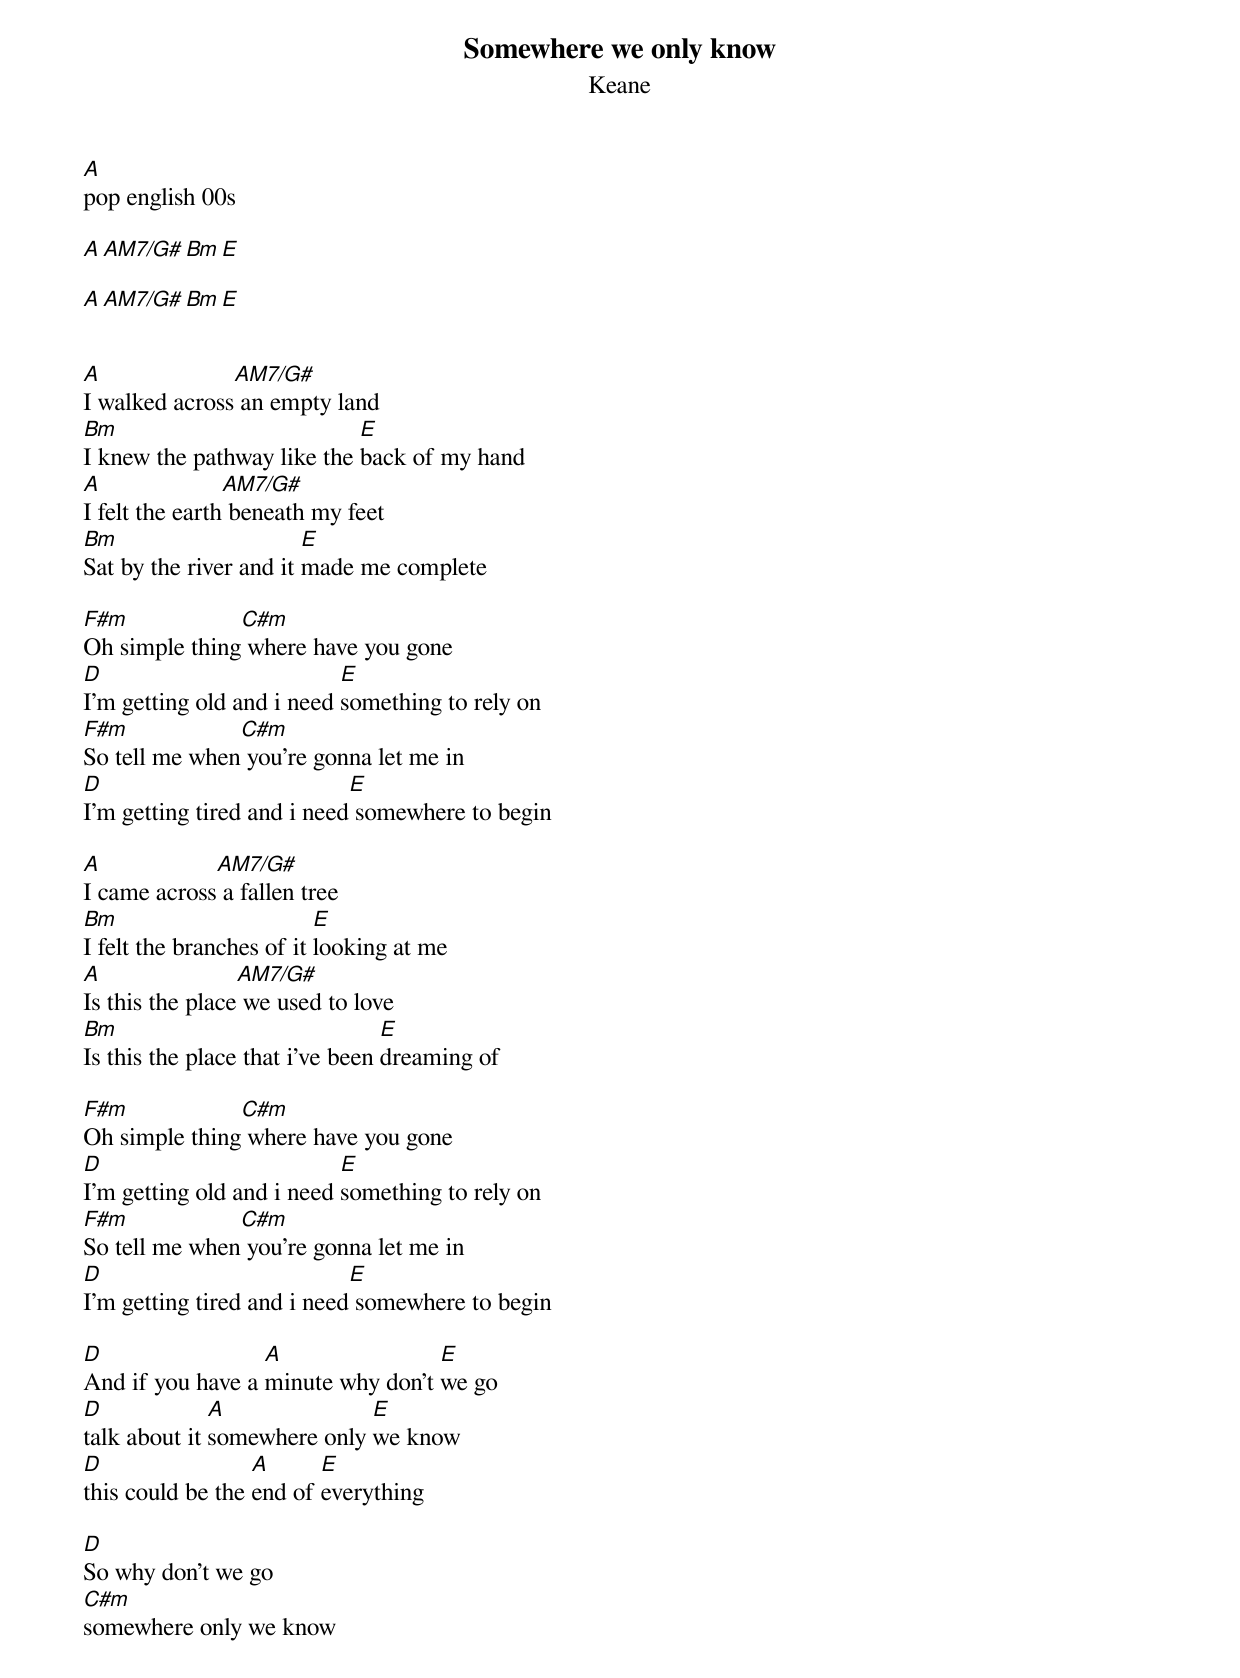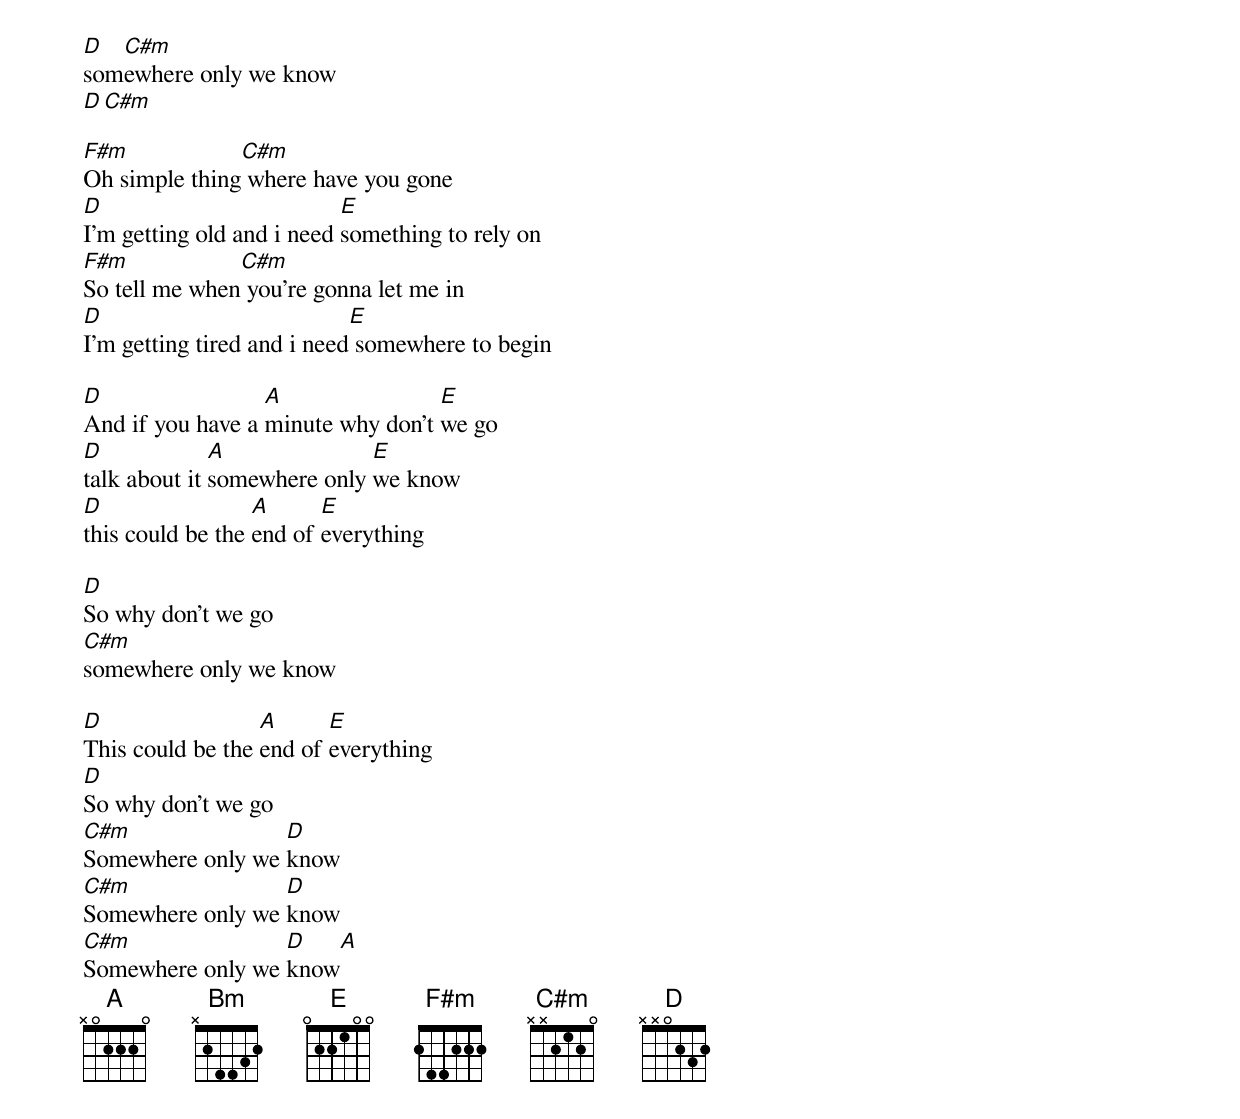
Somewhere we only know
Keane
A
pop english 00s

A   AM7/G#   Bm    E

A   AM7/G#   Bm    E


A              AM7/G#
I walked across an empty land
Bm                          E
I knew the pathway like the back of my hand
A               AM7/G#
I felt the earth beneath my feet
Bm                      E
Sat by the river and it made me complete

F#m            C#m
Oh simple thing where have you gone
D                          E
I'm getting old and i need something to rely on
F#m            C#m
So tell me when you're gonna let me in
D                           E
I'm getting tired and i need somewhere to begin

A            AM7/G#
I came across a fallen tree
Bm                        E
I felt the branches of it looking at me
A                AM7/G#
Is this the place we used to love
Bm                               E
Is this the place that i've been dreaming of

F#m            C#m
Oh simple thing where have you gone
D                          E
I'm getting old and i need something to rely on
F#m            C#m
So tell me when you're gonna let me in
D                           E
I'm getting tired and i need somewhere to begin

D                 A                E
And if you have a minute why don't we go
D             A              E
talk about it somewhere only we know
D                 A      E
this could be the end of everything

D
So why don't we go
C#m
somewhere only we know
D  C#m
somewhere only we know
D  C#m

F#m            C#m
Oh simple thing where have you gone
D                          E
I'm getting old and i need something to rely on
F#m            C#m
So tell me when you're gonna let me in
D                           E
I'm getting tired and i need somewhere to begin

D                 A                E
And if you have a minute why don't we go
D             A              E
talk about it somewhere only we know
D                 A      E
this could be the end of everything

D
So why don't we go
C#m
somewhere only we know

D                 A      E
This could be the end of everything
D
So why don't we go
C#m               D
Somewhere only we know
C#m               D
Somewhere only we know
C#m               D    A
Somewhere only we know
